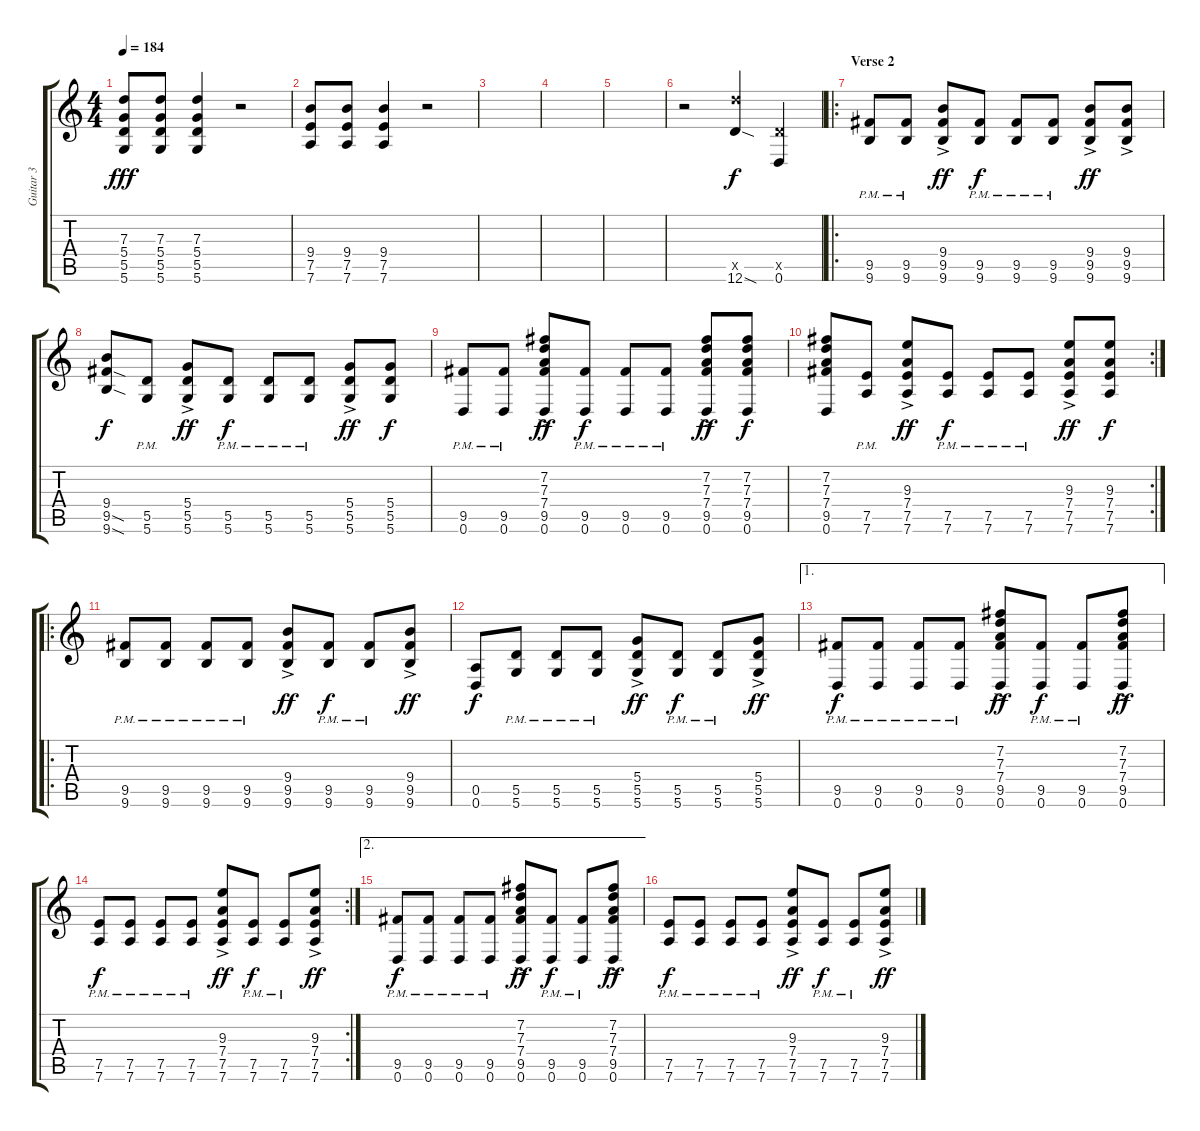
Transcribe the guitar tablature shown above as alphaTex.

\track ("Guitar 3" "Guitar 3") {instrument distortionguitar}
\staff {score tabs}
\tuning (E4 B3 G3 D3 A2 D2) {hide}
\ts (4 4)
\tempo 184
\clef g2
\ks c
(7.3 5.4 5.5 5.6).8{dy fff} (7.3 5.4 5.5 5.6).8 (7.3 5.4 5.5 5.6).4 r.2 |
(9.4 7.5 7.6).8 (9.4 7.5 7.6).8 (9.4 7.5 7.6).4 r.2 |
|
|
|
r.2 (17.5{x} 12.6{sod}).4{dy f} (5.5{x} 0.6).4 |
\ro
\section ("" "Verse 2")
(9.5{pm} 9.6{pm}).8 (9.5{pm} 9.6{pm}).8 (9.4{ac} 9.5{ac} 9.6{ac}).8{dy ff} (9.5{pm} 9.6{pm}).8{dy f} (9.5{pm} 9.6{pm}).8 (9.5{pm} 9.6{pm}).8 (9.4{ac} 9.5{ac} 9.6{ac}).8{dy ff} (9.4{ac} 9.5{ac} 9.6{ac}).8 |
(9.4 9.5{sod} 9.6{sod}).8{dy f} (5.5{pm} 5.6{pm}).8 (5.4{ac} 5.5{ac} 5.6{ac}).8{dy ff} (5.5{pm} 5.6{pm}).8{dy f} (5.5{pm} 5.6{pm}).8 (5.5{pm} 5.6{pm}).8 (5.4 5.5 5.6{ac}).8{dy ff} (5.4 5.5 5.6).8{dy f} |
(9.5{pm} 0.6{pm}).8 (9.5{pm} 0.6{pm}).8 (7.2{ac} 7.3 7.4 9.5 0.6).8{dy ff} (9.5{pm} 0.6{pm}).8{dy f} (9.5{pm} 0.6{pm}).8 (9.5{pm} 0.6{pm}).8 (7.2 7.3 7.4{ac} 9.5 0.6).8{dy ff} (7.2 7.3 7.4 9.5 0.6).8{dy f} |
\rc 2
(7.2 7.3 7.4 9.5 0.6).8 (7.5{pm} 7.6{pm}).8 (9.3{ac} 7.4 7.5 7.6).8{dy ff} (7.5{pm} 7.6{pm}).8{dy f} (7.5{pm} 7.6{pm}).8 (7.5{pm} 7.6{pm}).8 (9.3 7.4{ac} 7.5 7.6).8{dy ff} (9.3 7.4 7.5 7.6).8{dy f} |
\ro
(9.5{pm} 9.6{pm}).8 (9.5{pm} 9.6{pm}).8 (9.5{pm} 9.6{pm}).8 (9.5{pm} 9.6{pm}).8 (9.4{ac} 9.5 9.6).8{dy ff} (9.5{pm} 9.6{pm}).8{dy f} (9.5{pm} 9.6{pm}).8 (9.4{ac} 9.5 9.6).8{dy ff} |
(0.5 0.6).8{dy f} (5.5{pm} 5.6{pm}).8 (5.5{pm} 5.6{pm}).8 (5.5{pm} 5.6{pm}).8 (5.4 5.5{ac} 5.6).8{dy ff} (5.5{pm} 5.6{pm}).8{dy f} (5.5{pm} 5.6{pm}).8 (5.4 5.5{ac} 5.6).8{dy ff} |
\ae 1
(9.5{pm} 0.6{pm}).8{dy f} (9.5{pm} 0.6{pm}).8 (9.5{pm} 0.6{pm}).8 (9.5{pm} 0.6{pm}).8 (7.2{ac} 7.3 7.4 9.5 0.6).8{dy ff} (9.5{pm} 0.6{pm}).8{dy f} (9.5{pm} 0.6{pm}).8 (7.2{ac} 7.3 7.4 9.5 0.6).8{dy ff} |
\rc 2
(7.5{pm} 7.6{pm}).8{dy f} (7.5{pm} 7.6{pm}).8 (7.5{pm} 7.6{pm}).8 (7.5{pm} 7.6{pm}).8 (9.3{ac} 7.4 7.5 7.6).8{dy ff} (7.5{pm} 7.6{pm}).8{dy f} (7.5{pm} 7.6{pm}).8 (9.3{ac} 7.4 7.5 7.6).8{dy ff} |
\ae 2
(9.5{pm} 0.6{pm}).8{dy f} (9.5{pm} 0.6{pm}).8 (9.5{pm} 0.6{pm}).8 (9.5{pm} 0.6{pm}).8 (7.2{ac} 7.3 7.4 9.5 0.6).8{dy ff} (9.5{pm} 0.6{pm}).8{dy f} (9.5{pm} 0.6{pm}).8 (7.2{ac} 7.3 7.4 9.5 0.6).8{dy ff} |
(7.5{pm} 7.6{pm}).8{dy f} (7.5{pm} 7.6{pm}).8 (7.5{pm} 7.6{pm}).8 (7.5{pm} 7.6{pm}).8 (9.3{ac} 7.4 7.5 7.6).8{dy ff} (7.5{pm} 7.6{pm}).8{dy f} (7.5{pm} 7.6{pm}).8 (9.3{ac} 7.4 7.5 7.6).8{dy ff}
